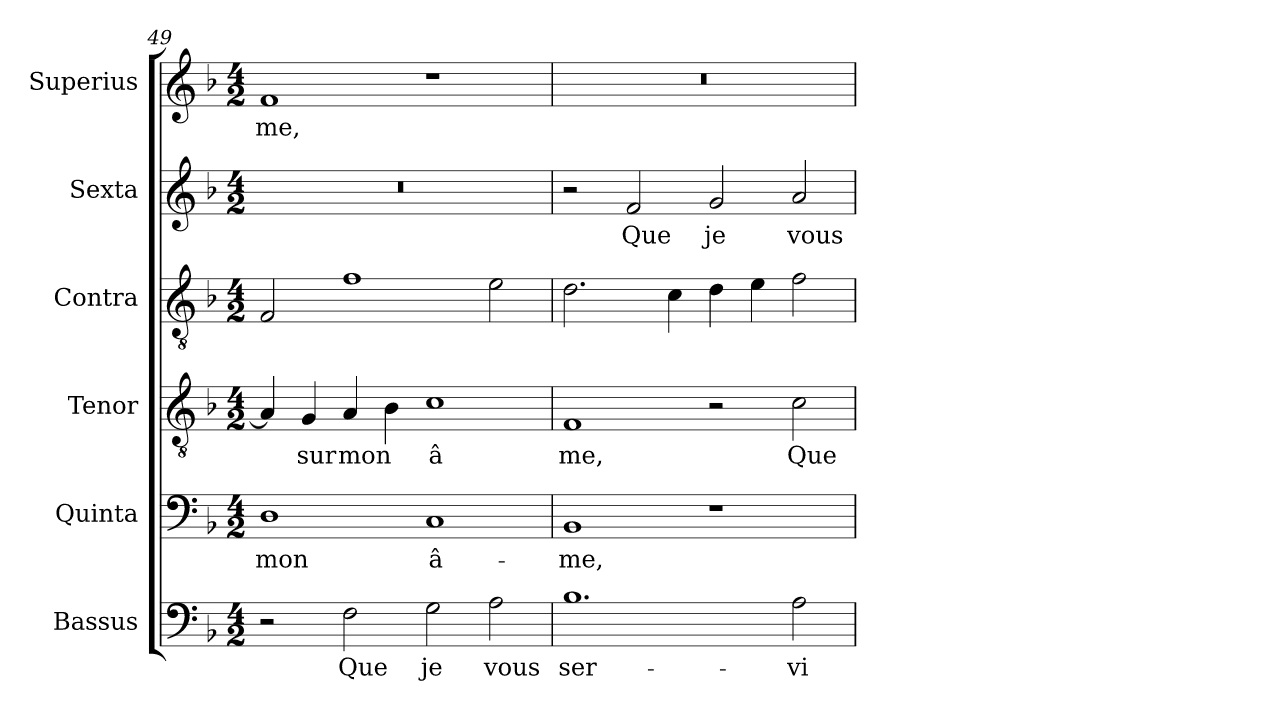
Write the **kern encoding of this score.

**kern	**text	**kern	**text	**kern	**text	**kern	**kern	**text	**kern	**text
*part6	*part6	*part5	*part5	*part4	*part4	*part3	*part2	*part2	*part1	*part1
*staff6	*staff6	*staff5	*staff5	*staff4	*staff4	*staff3	*staff2	*staff2	*staff1	*staff1
*I"Bassus	*	*I"Quinta	*	*I"Tenor	*	*I"Contra	*I"Sexta	*	*I"Superius	*
*clefF4	*	*clefF4	*	*clefGv2	*	*clefGv2	*clefG2	*	*clefG2	*
*k[b-]	*	*k[b-]	*	*k[b-]	*	*k[b-]	*k[b-]	*	*k[b-]	*
*F:	*	*F:	*	*F:	*	*F:	*F:	*	*F:	*
*M4/2	*	*M4/2	*	*M4/2	*	*M4/2	*M4/2	*	*M4/2	*
=49	=49	=49	=49	=49	=49	=49	=49	=49	=49	=49
!	!	!	!LO:LY:b:cj	!	!	!	!	!	!	!LO:LY:b:cj
2r	.	1D	mon	4A/]	.	2F/	0r	.	1f	-me,
!	!	!	!	!	!LO:LY:b:cj	!	!	!	!	!
.	.	.	.	4G/	sur	.	.	.	.	.
!	!LO:LY:b:cj	!	!	!	!LO:LY:b	!	!	!	!	!
2F\	Que	.	.	4A/	mon	1f	.	.	.	.
.	.	.	.	4B-\	.	.	.	.	.	.
!	!LO:LY:b:cj	!	!LO:LY:b:cj	!	!LO:LY:b:cj	!	!	!	!	!
2G\	je	1C	â-	1c	â	.	.	.	1r	.
!	!LO:LY:b:cj	!	!	!	!	!	!	!	!	!
2A\	vous	.	.	.	.	2e\	.	.	.	.
=50	=50	=50	=50	=50	=50	=50	=50	=50	=50	=50
!	!LO:LY:b:cj	!	!LO:LY:b:cj	!	!LO:LY:b:cj	!	!	!	!	!
1.B-	ser-	1BB-	-me,	1F	me,	2.d\	2r	.	0r	.
!	!	!	!	!	!	!	!	!LO:LY:b:cj	!	!
.	.	.	.	.	.	.	2f/	Que	.	.
.	.	.	.	.	.	4c\	.	.	.	.
!	!	!	!	!	!	!	!	!LO:LY:b:cj	!	!
.	.	1r	.	2r	.	4d\	2g/	je	.	.
.	.	.	.	.	.	4e\	.	.	.	.
!	!LO:LY:b:cj	!	!	!	!LO:LY:b:cj	!	!	!LO:LY:b:cj	!	!
2A\	-vi-	.	.	2c\	Que	2f\	2a/	vous	.	.
=	=	=	=	=	=	=	=	=	=	=
*-	*-	*-	*-	*-	*-	*-	*-	*-	*-	*-
